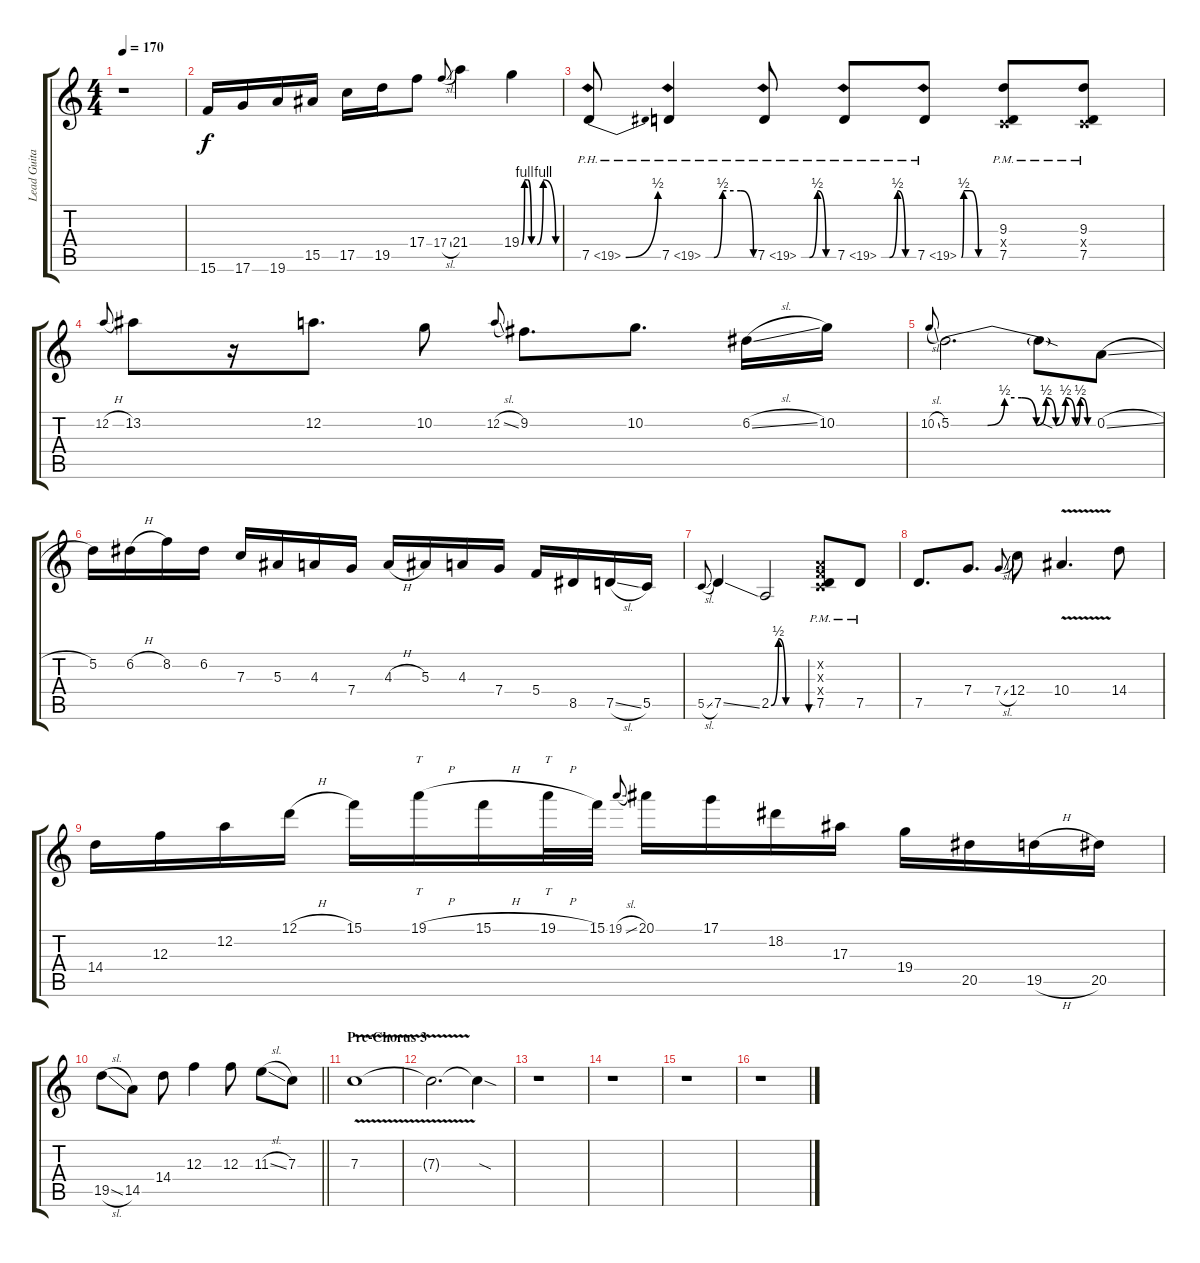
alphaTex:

\track ("Lead Guitar 2 (Distortion)" "Lead Guita") {instrument distortionguitar}
\staff {score tabs}
\tuning (D4 A3 F3 C3 G2 D2) {hide}
\ts (4 4)
\tempo 170
\clef g2
\ks c
r.1{dy f} |
15.6.16 17.6.16 19.6.16 15.5.16 17.5.16 19.5.16 17.4.8 17.4{sl}.8{gr onbeat} 21.4.4 19.4{be (custom 0 0 5 4 10 4 16 0 25 0 35 4 55 0 60 0)}.4 |
7.5{be (bend 0 0 60 2) ph 12}.8 7.5{be (custom 0 0 10 0 21 2 44 2 60 0) ph 12}.4 7.5{be (custom 0 0 15 0 30 2 46 0 60 0) ph 12}.8 7.5{be (custom 0 0 15 0 30 2 45 0 60 0) ph 12}.8 7.5{be (custom 0 0 4 2 15 2 30 0 45 0 60 0) ph 12}.8 (9.3{pm} 0.4{x} 7.5{pm}).8 (9.3{pm} 0.4{x} 7.5{pm}).8 |
12.2{h}.8{gr onbeat} 13.2.8 r.16 12.2.8{d} 10.2.8 12.2{sl}.8{gr onbeat} 9.2.8{d} 10.2.8{d} 6.2{sl}.16 10.2.16 |
10.2{sl}.8{gr onbeat} 5.2{be (custom 0 0 15 0 22 2 29 2 35 0 39 2 43 0 47 2 51 0 53 2 56 0 60 0)}.2{d} 5.2{sod t}.8 0.2{sl}.8 |
5.2.16 6.2{h}.16 8.2.16 6.2.16 7.3.16 5.3.16 4.3.16 7.4.16 4.3{h}.16 5.3.16 4.3.16 7.4.16 5.4.16 8.5.16 7.5{sl}.16 5.5.16 |
5.5{sl}.8{gr onbeat} 7.5{ss}.4 2.5{be (custom 0 0 15 2 30 0 60 0)}.2 (0.2{x} 0.3{x} 0.4{x} 7.5{pm}).8{bu 60} 7.5{pm}.8 |
7.5.8{d} 7.4.8{d} 7.4{sl}.8{gr onbeat} 12.4.8 10.4{v}.4{d} 14.4.8 |
14.4.16 12.3.16 12.2.16 12.1{h}.16 15.1.16 19.1{h}.16{tt} 15.1{h}.16 19.1{h}.32{tt} 15.1.32 19.1{sl}.8{gr onbeat} 20.1.16 17.1.16 18.2.16 17.3.16 19.4.16 20.5.16 19.5{h}.16 20.5.16 |
\barLineRight lightlight
19.5{sl}.8 14.5.8 14.4.8 12.3.4 12.3.8 11.3{sl}.8 7.3.8 |
\section ("" "Pre-Chorus 3")
7.3{v}.1 |
7.3{t}.2{d} 7.3{sod t}.4 |
r.1 |
r.1 |
r.1 |
r.1
